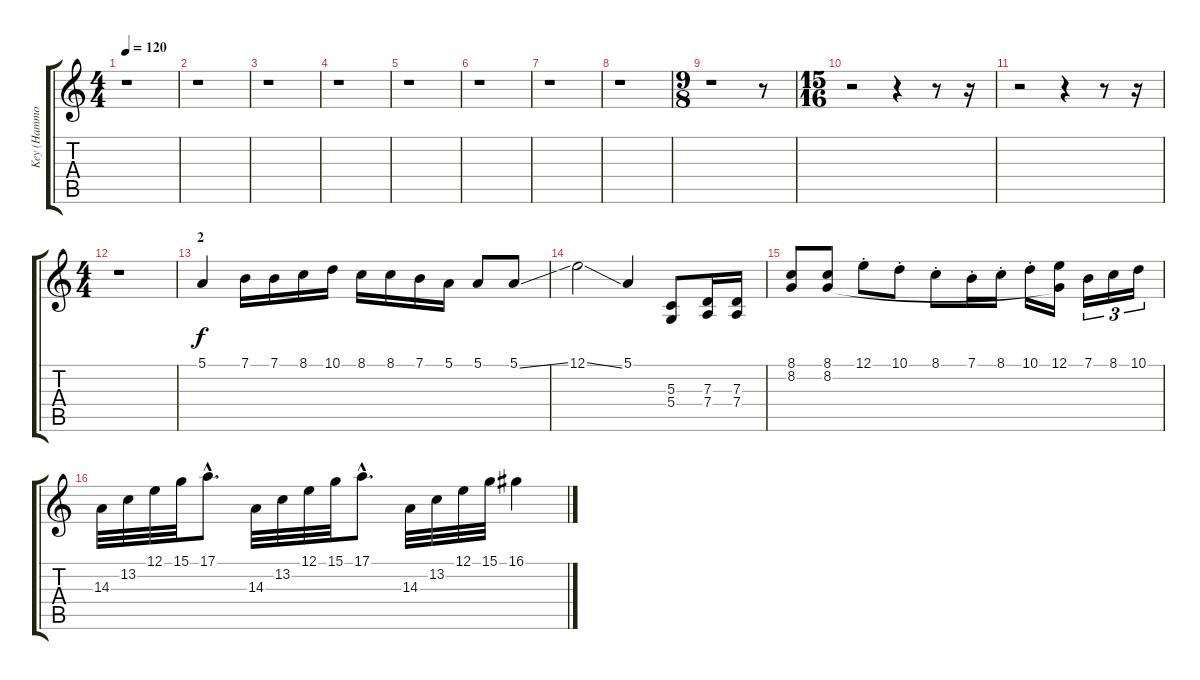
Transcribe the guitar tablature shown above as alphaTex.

\track ("Key (Hammond)" "Key (Hammo") {instrument drawbarorgan}
\staff {score tabs}
\tuning (E4 B3 G3 D3 A2 E2) {hide}
\ts (4 4)
\tempo 120
\clef g2
\ks c
r.1{dy f} |
r.1 |
r.1 |
r.1 |
r.1 |
r.1 |
r.1 |
r.1 |
\ts (9 8)
r.1 r.8 |
\ts (15 16)
r.2 r.4 r.8 r.16 |
r.2 r.4 r.8 r.16 |
\ts (4 4)
r.1 |
\section ("" "2")
5.1.4 7.1.16 7.1.16 8.1.16 10.1.16 8.1.16 8.1.16 7.1.16 5.1.16 5.1.8 5.1{ss}.8 |
12.1{ss}.2 5.1.4 (5.3 5.4).8 (7.3 7.4).16 (7.3 7.4).16 |
(8.1 8.2).8 (8.1 8.2).8 12.1{st}.8 10.1{st}.8 8.1{st}.8 7.1{st}.16 8.1{st}.16 10.1{st}.16 (12.1 8.2{t}).16 7.1.16{tu (3 2)} 8.1.16{tu (3 2)} 10.1.16{tu (3 2)} |
14.3.32 13.2.32 12.1.32 15.1.32 17.1{hac}.8{d} 14.3.32 13.2.32 12.1.32 15.1.32 17.1{hac}.8{d} 14.3.32 13.2.32 12.1.32 15.1.32 16.1.4
